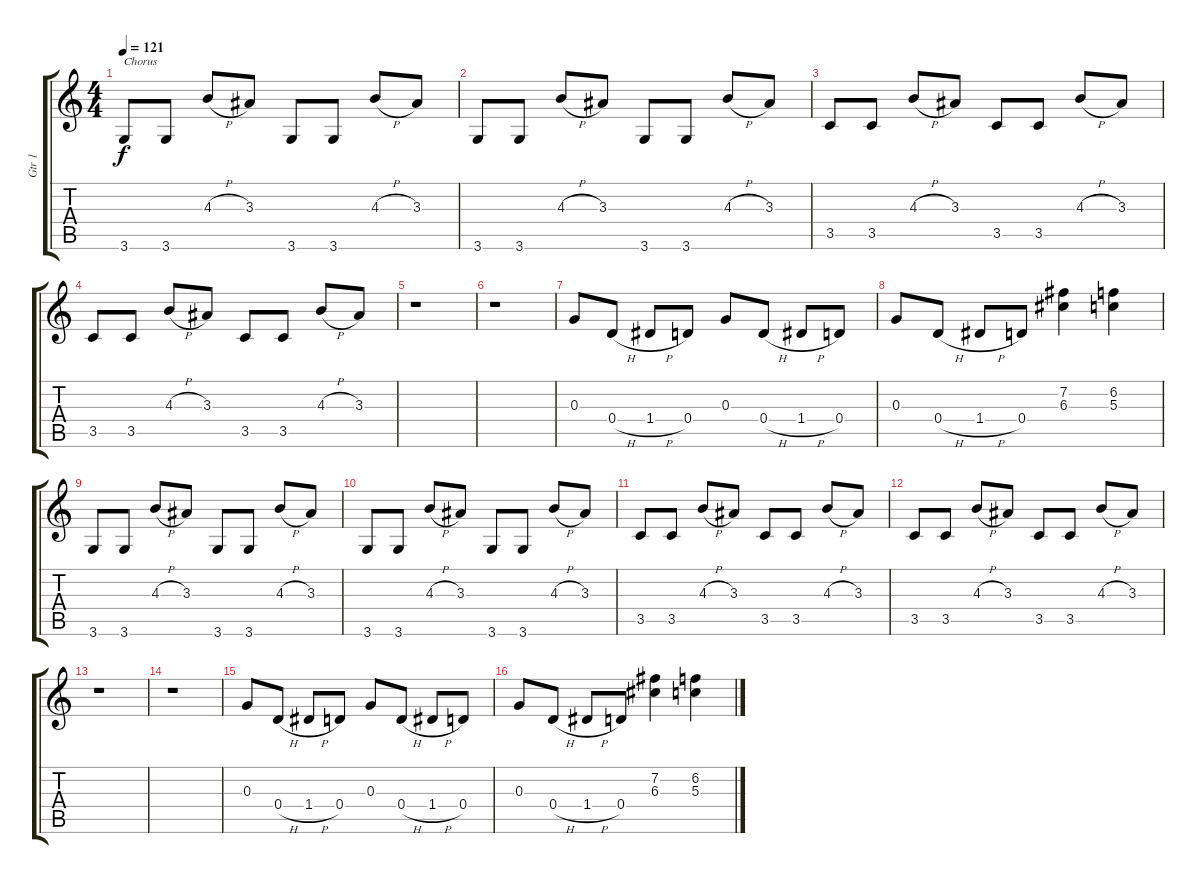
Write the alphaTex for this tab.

\track ("Gtr 1" "Gtr 1") {instrument distortionguitar}
\staff {score tabs}
\tuning (E4 B3 G3 D3 A2 E2) {hide}
\ts (4 4)
\tempo 121
\clef g2
\ks c
3.6.8{txt "Chorus" dy f} 3.6.8 4.3{h}.8 3.3.8 3.6.8 3.6.8 4.3{h}.8 3.3.8 |
3.6.8 3.6.8 4.3{h}.8 3.3.8 3.6.8 3.6.8 4.3{h}.8 3.3.8 |
3.5.8 3.5.8 4.3{h}.8 3.3.8 3.5.8 3.5.8 4.3{h}.8 3.3.8 |
3.5.8 3.5.8 4.3{h}.8 3.3.8 3.5.8 3.5.8 4.3{h}.8 3.3.8 |
r.1 |
r.1 |
0.3.8 0.4{h}.8 1.4{h}.8 0.4.8 0.3.8 0.4{h}.8 1.4{h}.8 0.4.8 |
0.3.8 0.4{h}.8 1.4{h}.8 0.4.8 (7.2 6.3).4 (6.2 5.3).4 |
3.6.8 3.6.8 4.3{h}.8 3.3.8 3.6.8 3.6.8 4.3{h}.8 3.3.8 |
3.6.8 3.6.8 4.3{h}.8 3.3.8 3.6.8 3.6.8 4.3{h}.8 3.3.8 |
3.5.8 3.5.8 4.3{h}.8 3.3.8 3.5.8 3.5.8 4.3{h}.8 3.3.8 |
3.5.8 3.5.8 4.3{h}.8 3.3.8 3.5.8 3.5.8 4.3{h}.8 3.3.8 |
r.1 |
r.1 |
0.3.8 0.4{h}.8 1.4{h}.8 0.4.8 0.3.8 0.4{h}.8 1.4{h}.8 0.4.8 |
0.3.8 0.4{h}.8 1.4{h}.8 0.4.8 (7.2 6.3).4 (6.2 5.3).4
